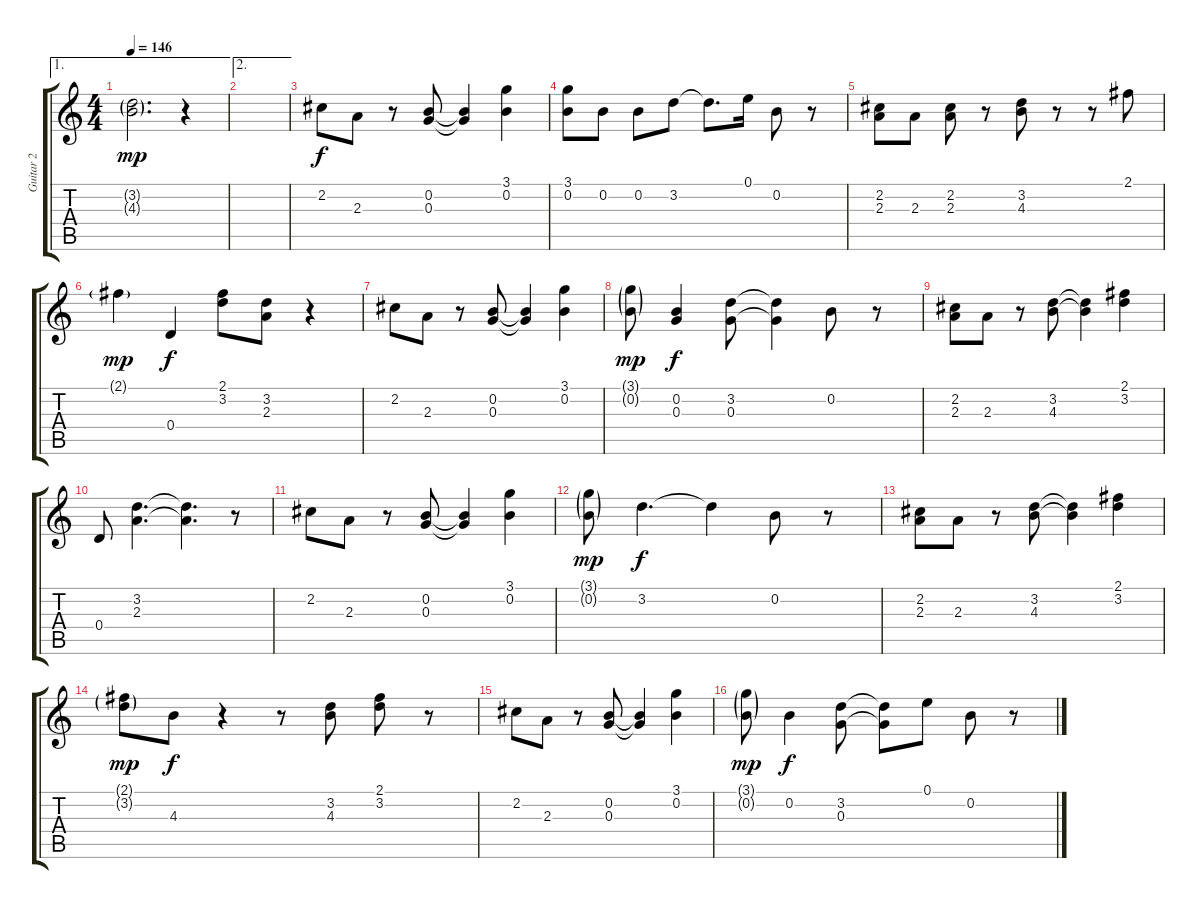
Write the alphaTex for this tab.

\track ("Guitar 2" "Guitar 2") {instrument electricguitarclean}
\staff {score tabs}
\tuning (E4 B3 G3 D3 A2 E2) {hide}
\ae 1
\ts (4 4)
\tempo 146
\clef g2
\ks c
(3.2{g} 4.3{g}).2{d dy mp} r.4 |
\ae 2
|
2.2.8{dy f} 2.3.8 r.8 (0.2 0.3).8 (0.2{t} 0.3{t}).4 (3.1 0.2).4 |
(3.1 0.2).8 0.2.8 0.2.8 3.2.8 3.2{t}.8{d} 0.1.16 0.2.8 r.8 |
(2.2 2.3).8 2.3.8 (2.2 2.3).8 r.8 (3.2 4.3).8 r.8 r.8 2.1.8 |
2.1{g}.4{dy mp} 0.4.4{dy f} (2.1 3.2).8 (3.2 2.3).8 r.4 |
2.2.8 2.3.8 r.8 (0.2 0.3).8 (0.2{t} 0.3{t}).4 (3.1 0.2).4 |
(3.1{g} 0.2{g}).8{dy mp} (0.2 0.3).4{dy f} (3.2 0.3).8 (3.2{t} 0.3{t}).4 0.2.8 r.8 |
(2.2 2.3).8 2.3.8 r.8 (3.2 4.3).8 (3.2{t} 4.3{t}).4 (2.1 3.2).4 |
0.4.8 (3.2 2.3).4{d} (3.2{t} 2.3{t}).4{d} r.8 |
2.2.8 2.3.8 r.8 (0.2 0.3).8 (0.2{t} 0.3{t}).4 (3.1 0.2).4 |
(3.1{g} 0.2{g}).8{dy mp} 3.2.4{d dy f} 3.2{t}.4 0.2.8 r.8 |
(2.2 2.3).8 2.3.8 r.8 (3.2 4.3).8 (3.2{t} 4.3{t}).4 (2.1 3.2).4 |
(2.1{g} 3.2{g}).8{dy mp} 4.3.8{dy f} r.4 r.8 (3.2 4.3).8 (2.1 3.2).8 r.8 |
2.2.8 2.3.8 r.8 (0.2 0.3).8 (0.2{t} 0.3{t}).4 (3.1 0.2).4 |
(3.1{g} 0.2{g}).8{dy mp} 0.2.4{dy f} (3.2 0.3).8 (3.2{t} 0.3{t}).8 0.1.8 0.2.8 r.8
